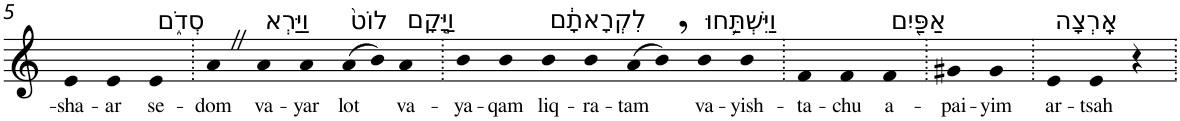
**kern	**text
*part1	*part1
*staff1	*staff1
*I"Piano	*
*I'Pno	*
!!LO:PB:g=z
*clefG2	*
*k[]	*
=5	=5
!	!LO:LY:b
4e	-sha-
!	!LO:LY:b
4e	-ar
!LO:TX:a:t=סְדֹ֑ם	!
!	!LO:LY:b
4e	se-
=6.	=6.
!	!LO:LY:b
4aZ	-dom
!LO:TX:a:t=וַיַּרְא	!
!	!LO:LY:b
4a	va-
!	!LO:LY:b
4a	-yar
!LO:TX:a:t=לוֹט֙	!
!	!LO:LY:b
(>8a	lot
8b)	.
!LO:TX:a:t=וַיָּ֣קָם	!
!	!LO:LY:b
4a	va-
=7.	=7.
!	!LO:LY:b
4b	-ya-
!	!LO:LY:b
4b	-qam
!LO:TX:a:t=לִקְרָאתָ֔ם	!
!	!LO:LY:b
4b	liq-
!	!LO:LY:b
4b	-ra-
!	!LO:LY:b
(>8a	-tam
8b,)	.
!LO:TX:a:t=וַיִּשְׁתַּ֥חוּ	!
!	!LO:LY:b
4b	va-
!	!LO:LY:b
4b	-yish-
=8.	=8.
!	!LO:LY:b
4f	-ta-
!	!LO:LY:b
4f	-chu
!LO:TX:a:t=אַפַּ֖יִם	!
!	!LO:LY:b
4f	a-
=9.	=9.
!	!LO:LY:b
4g#X	-pai-
!	!LO:LY:b
4g#	-yim
=10.	=10.
!LO:TX:a:t=אָֽרְצָה	!
!	!LO:LY:b
4e	ar-
!	!LO:LY:b
4e	-tsah
4r	.
=.	=.
*-	*-
